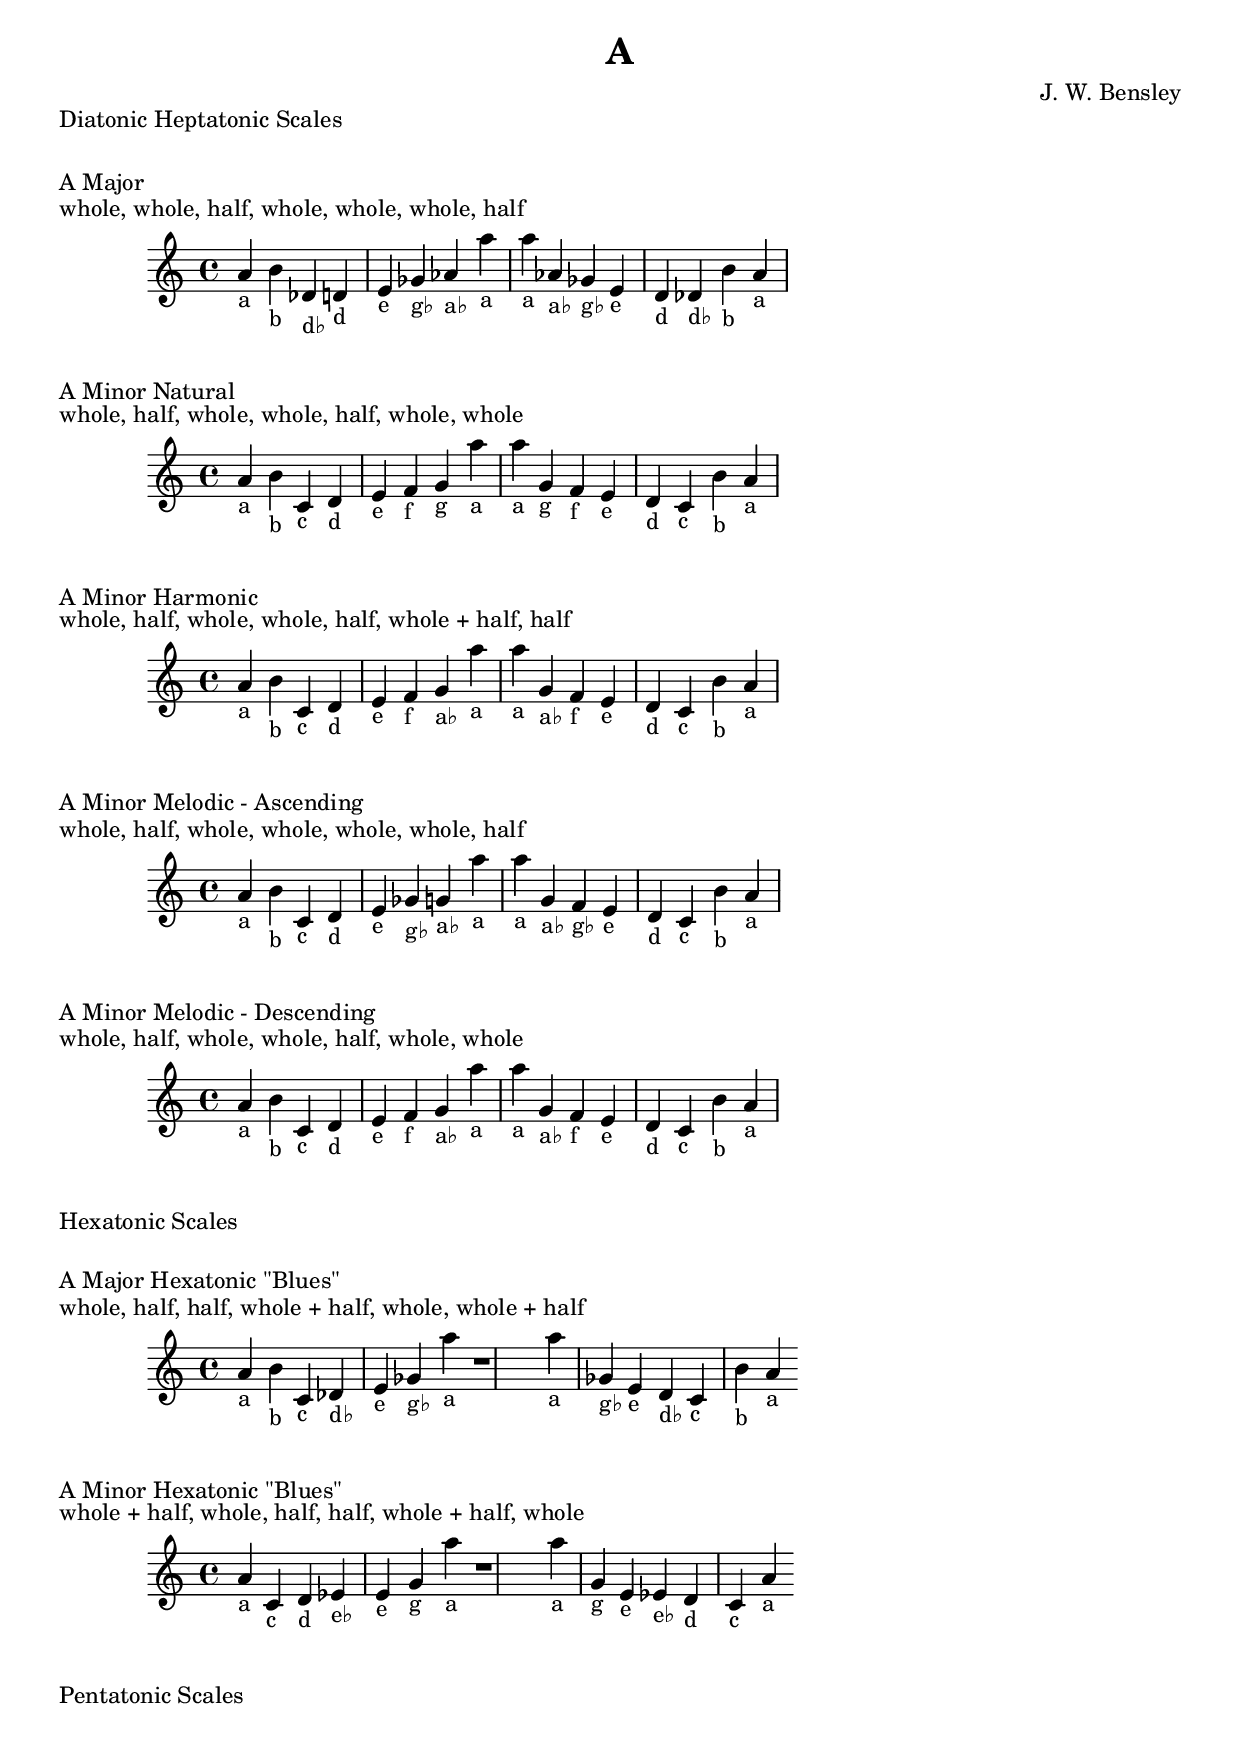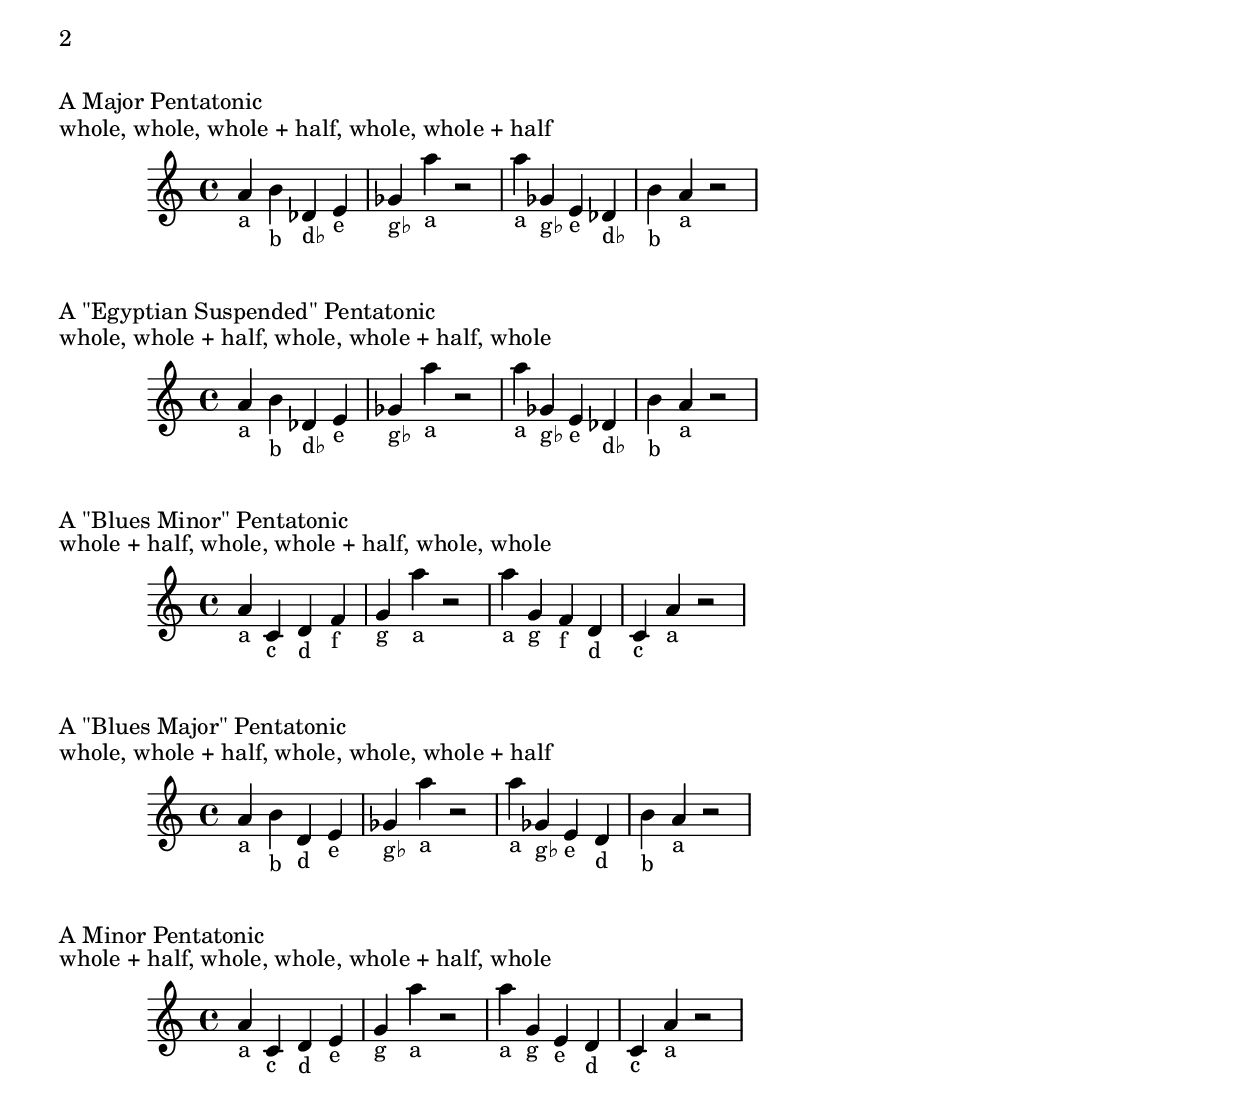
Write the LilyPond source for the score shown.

\version "2.18.2"
\language "english"

\header {
  title = "A"
  composer = "J. W. Bensley"
}\markup { "Diatonic Heptatonic Scales" }
\markup { \vspace #1 }

\markup { "A Major" }
\markup { "whole, whole, half, whole, whole, whole, half" }
\score {
  \new PianoStaff {
    \clef "treble"
    a'4-"a"
    b'-"b"
    dflat'-"d♭"
    d'-"d"
    e'-"e"
    gflat'-"g♭"
    aflat'-"a♭"
    a''-"a" |
    a''-"a"
    aflat'-"a♭"
    gflat'-"g♭"
    e'-"e"
    d'-"d"
    dflat'-"d♭"
    b'-"b"
    a'4-"a"
  }
}

\markup { "A Minor Natural" }
\markup { "whole, half, whole, whole, half, whole, whole" }
\score {
  \new PianoStaff {
    \clef "treble"
    a'4-"a"
    b'-"b"
    c'-"c"
    d'-"d"
    e'-"e"
    f'-"f"
    g'-"g"
    a''-"a" |
    a''-"a"
    g'-"g"
    f'-"f"
    e'-"e"
    d'-"d"
    c'-"c"
    b'-"b"
    a'4-"a"
  }
}


\markup { "A Minor Harmonic" }
\markup { "whole, half, whole, whole, half, whole + half, half" }
\score {
  \new PianoStaff {
    \clef "treble"
    a'4-"a"
    b'-"b"
    c'-"c"
    d'-"d"
    e'-"e"
    f'-"f"
    g'-"a♭"
    a''-"a" |
    a''-"a"
    g'-"a♭"
    f'-"f"
    e'-"e"
    d'-"d"
    c'-"c"
    b'-"b"
    a'4-"a"
  }
}

\markup { "A Minor Melodic - Ascending" }
\markup { "whole, half, whole, whole, whole, whole, half" }
\score {
  \new PianoStaff {
    \clef "treble"
    a'4-"a"
    b'-"b"
    c'-"c"
    d'-"d"
    e'-"e"
    gflat'-"g♭"
    g'-"a♭"
    a''-"a" |
    a''-"a"
    g'-"a♭"
    f'-"g♭"
    e'-"e"
    d'-"d"
    c'-"c"
    b'-"b"
    a'4-"a"
  }
}

\markup { "A Minor Melodic - Descending" }
\markup { "whole, half, whole, whole, half, whole, whole" }
\score {
  \new PianoStaff {
    \clef "treble"
    a'4-"a"
    b'-"b"
    c'-"c"
    d'-"d"
    e'-"e"
    f'-"f"
    g'-"a♭"
    a''-"a" |
    a''-"a"
    g'-"a♭"
    f'-"f"
    e'-"e"
    d'-"d"
    c'-"c"
    b'-"b"
    a'4-"a"
  }
}\markup { "Hexatonic Scales" }
\markup { \vspace #1 }

\markup { "A Major Hexatonic \"Blues\"" }
\markup { "whole, half, half, whole + half, whole, whole + half" }
\score {
  \new PianoStaff {
    \clef "treble"
    a'4-"a"
    b'-"b"
    c'-"c"
    dflat'-"d♭"
    e'-"e"
    gflat'-"g♭"
    a''-"a" 
    r1 |
    a''4-"a"
    gflat'-"g♭"
    e'-"e"
    d'-"d♭"
    c'-"c"
    b'-"b"
    a'-"a"
  }
}

\markup { "A Minor Hexatonic \"Blues\"" }
\markup { "whole + half, whole, half, half, whole + half, whole" }
\score {
  \new PianoStaff {
    \clef "treble"
    a'4-"a"
    c'-"c"
    d'-"d"
    eflat'-"e♭"
    e'-"e"
    g'-"g"
    a''-"a"
    r1 |
    a''4-"a"
    g'-"g"
    e'-"e"
    eflat'-"e♭"
    d'-"d"
    c'-"c"
    a'-"a"
  }
}\markup { "Pentatonic Scales" }
\markup { \vspace #1 }

\markup { "A Major Pentatonic" }
\markup { "whole, whole, whole + half, whole, whole + half" }
\score {
  \new PianoStaff {
    \clef "treble"
    a'4-"a"
    b'-"b"
    dflat'-"d♭"
    e'-"e"
    gflat'-"g♭"
    a''-"a"
    r2 |
    a''4-"a"
    gflat'-"g♭"
    e'-"e"
    dflat'-"d♭"
    b'-"b"
    a'-"a"
    r2
  }
}

\markup { "A \"Egyptian Suspended\" Pentatonic" }
\markup { "whole, whole + half, whole, whole + half, whole" }
\score {
  \new PianoStaff {
    \clef "treble"
    a'4-"a"
    b'-"b"
    dflat'-"d♭"
    e'-"e"
    gflat'-"g♭"
    a''-"a"
    r2 |
    a''4-"a"
    gflat'-"g♭"
    e'-"e"
    dflat'-"d♭"
    b'-"b"
    a'-"a"
    r2
  }
}

\markup { "A \"Blues Minor\" Pentatonic" }
\markup { "whole + half, whole, whole + half, whole, whole" }
\score {
  \new PianoStaff {
    \clef "treble"
    a'4-"a"
    c'-"c"
    d'-"d"
    f'-"f"
    g'-"g"
    a''4-"a"
    r2 |
    a''4-"a"
    g'-"g"
    f'-"f"
    d'-"d"
    c'-"c"
    a'-"a"
    r2
  }
}

\markup { "A \"Blues Major\" Pentatonic" }
\markup { "whole, whole + half, whole, whole, whole + half" }
\score {
  \new PianoStaff {
    \clef "treble"
    a'4-"a"
    b'-"b"
    d'-"d"
    e'-"e"
    gflat'-"g♭"
    a''-"a"
    r2 |
    a''4-"a"
    gflat'-"g♭"
    e'-"e"
    d'-"d"
    b'-"b"
    a'-"a"
    r2
  }
}

\markup { "A Minor Pentatonic" }
\markup { "whole + half, whole, whole, whole + half, whole" }
\score {
  \new PianoStaff {
    \clef "treble"
    a'4-"a"
    c'-"c"
    d'-"d"
    e'-"e"
    g'-"g"
    a''-"a"
    r2 |
    a''4-"a"
    g'-"g"
    e'-"e"
    d'-"d"
    c'-"c"
    a'-"a"
    r2
  }
}